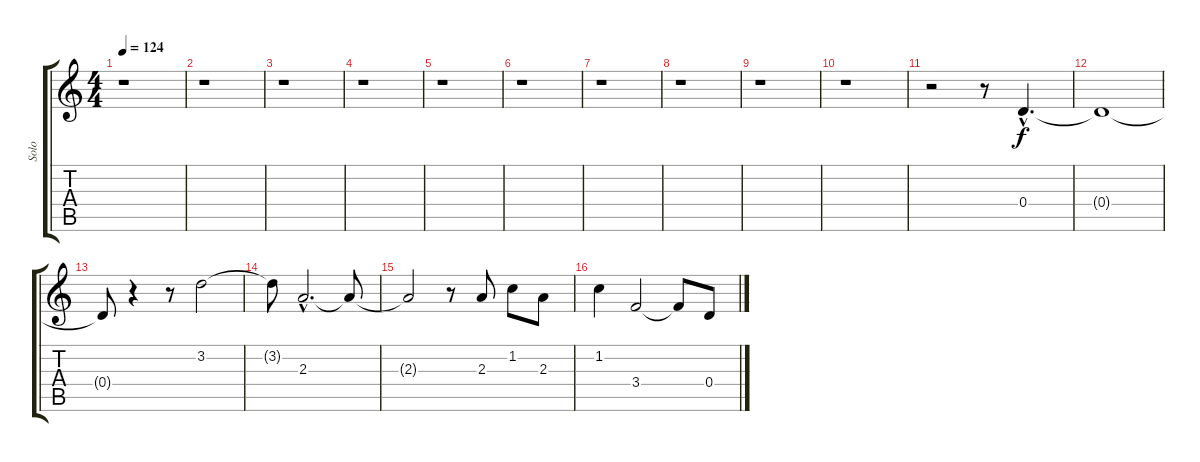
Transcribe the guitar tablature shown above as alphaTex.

\track ("Solo" "Solo") {instrument electricguitarjazz}
\staff {score tabs}
\tuning (E4 B3 G3 D3 A2 E2) {hide}
\ts (4 4)
\tempo 124
\clef g2
\ks c
r.1{dy f} |
r.1 |
r.1 |
r.1 |
r.1 |
r.1 |
r.1 |
r.1 |
r.1 |
r.1 |
r.2 r.8 0.4{hac}.4{d} |
0.4{t}.1 |
0.4{t}.8 r.4 r.8 3.2.2 |
3.2{t}.8 2.3{hac}.2{d} 2.3{t}.8 |
2.3{t}.2 r.8 2.3.8 1.2.8 2.3.8 |
1.2.4 3.4.2 3.4{t}.8 0.4.8
